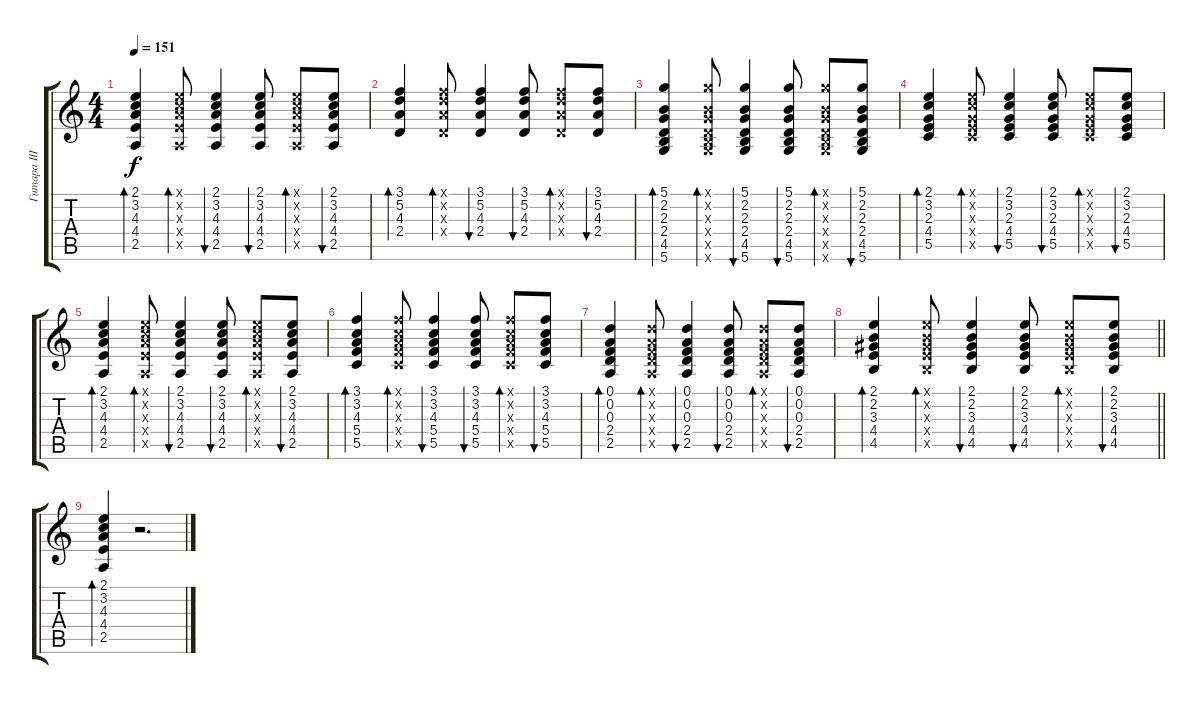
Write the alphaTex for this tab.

\track ("Гитара III п" "Гитара III") {instrument acousticguitarsteel}
\staff {score tabs}
\tuning (D4 A3 F3 C3 G2 D2) {hide}
\ts (4 4)
\tempo 151
\clef g2
\ks c
(2.1 3.2 4.3 4.4 2.5).4{bd 60 dy f} (2.1{x} 3.2{x} 4.3{x} 4.4{x} 2.5{x}).8{bd 60} (2.1 3.2 4.3 4.4 2.5).4{bu 60} (2.1 3.2 4.3 4.4 2.5).8{bu 60} (2.1{x} 3.2{x} 4.3{x} 4.4{x} 2.5{x}).8{bd 60} (2.1 3.2 4.3 4.4 2.5).8{bu 60} |
(3.1 5.2 4.3 2.4).4{bd 60} (3.1{x} 5.2{x} 4.3{x} 2.4{x}).8{bd 60} (3.1 5.2 4.3 2.4).4{bu 60} (3.1 5.2 4.3 2.4).8{bu 60} (3.1{x} 5.2{x} 4.3{x} 2.4{x}).8{bd 60} (3.1 5.2 4.3 2.4).8{bu 60} |
(5.1 2.2 2.3 2.4 4.5 5.6).4{bd 60} (5.1{x} 2.2{x} 2.3{x} 2.4{x} 4.5{x} 5.6{x}).8{bd 60} (5.1 2.2 2.3 2.4 4.5 5.6).4{bu 60} (5.1 2.2 2.3 2.4 4.5 5.6).8{bu 60} (5.1{x} 2.2{x} 2.3{x} 2.4{x} 4.5{x} 5.6{x}).8{bd 60} (5.1 2.2 2.3 2.4 4.5 5.6).8{bu 60} |
(2.1 3.2 2.3 4.4 5.5).4{bd 60} (2.1{x} 3.2{x} 2.3{x} 4.4{x} 5.5{x}).8{bd 60} (2.1 3.2 2.3 4.4 5.5).4{bu 60} (2.1 3.2 2.3 4.4 5.5).8{bu 60} (2.1{x} 3.2{x} 2.3{x} 4.4{x} 5.5{x}).8{bd 60} (2.1 3.2 2.3 4.4 5.5).8{bu 60} |
(2.1 3.2 4.3 4.4 2.5).4{bd 60} (2.1{x} 3.2{x} 4.3{x} 4.4{x} 2.5{x}).8{bd 60} (2.1 3.2 4.3 4.4 2.5).4{bu 60} (2.1 3.2 4.3 4.4 2.5).8{bu 60} (2.1{x} 3.2{x} 4.3{x} 4.4{x} 2.5{x}).8{bd 60} (2.1 3.2 4.3 4.4 2.5).8{bu 60} |
(3.1 3.2 4.3 5.4 5.5).4{bd 60} (3.1{x} 3.2{x} 4.3{x} 5.4{x} 5.5{x}).8{bd 60} (3.1 3.2 4.3 5.4 5.5).4{bu 60} (3.1 3.2 4.3 5.4 5.5).8{bu 60} (3.1{x} 3.2{x} 4.3{x} 5.4{x} 5.5{x}).8{bd 60} (3.1 3.2 4.3 5.4 5.5).8{bu 60} |
(0.1 0.2 0.3 2.4 2.5).4{bd 60} (0.1{x} 0.2{x} 0.3{x} 2.4{x} 2.5{x}).8{bd 60} (0.1 0.2 0.3 2.4 2.5).4{bu 60} (0.1 0.2 0.3 2.4 2.5).8{bu 60} (0.1{x} 0.2{x} 0.3{x} 2.4{x} 2.5{x}).8{bd 60} (0.1 0.2 0.3 2.4 2.5).8{bu 60} |
\barLineRight lightlight
(2.1 2.2 3.3 4.4 4.5).4{bd 60} (2.1{x} 2.2{x} 3.3{x} 4.4{x} 4.5{x}).8{bd 60} (2.1 2.2 3.3 4.4 4.5).4{bu 60} (2.1 2.2 3.3 4.4 4.5).8{bu 60} (2.1{x} 2.2{x} 3.3{x} 4.4{x} 4.5{x}).8{bd 60} (2.1 2.2 3.3 4.4 4.5).8{bu 60} |
(2.1 3.2 4.3 4.4 2.5).4{bd 60} r.2{d}
